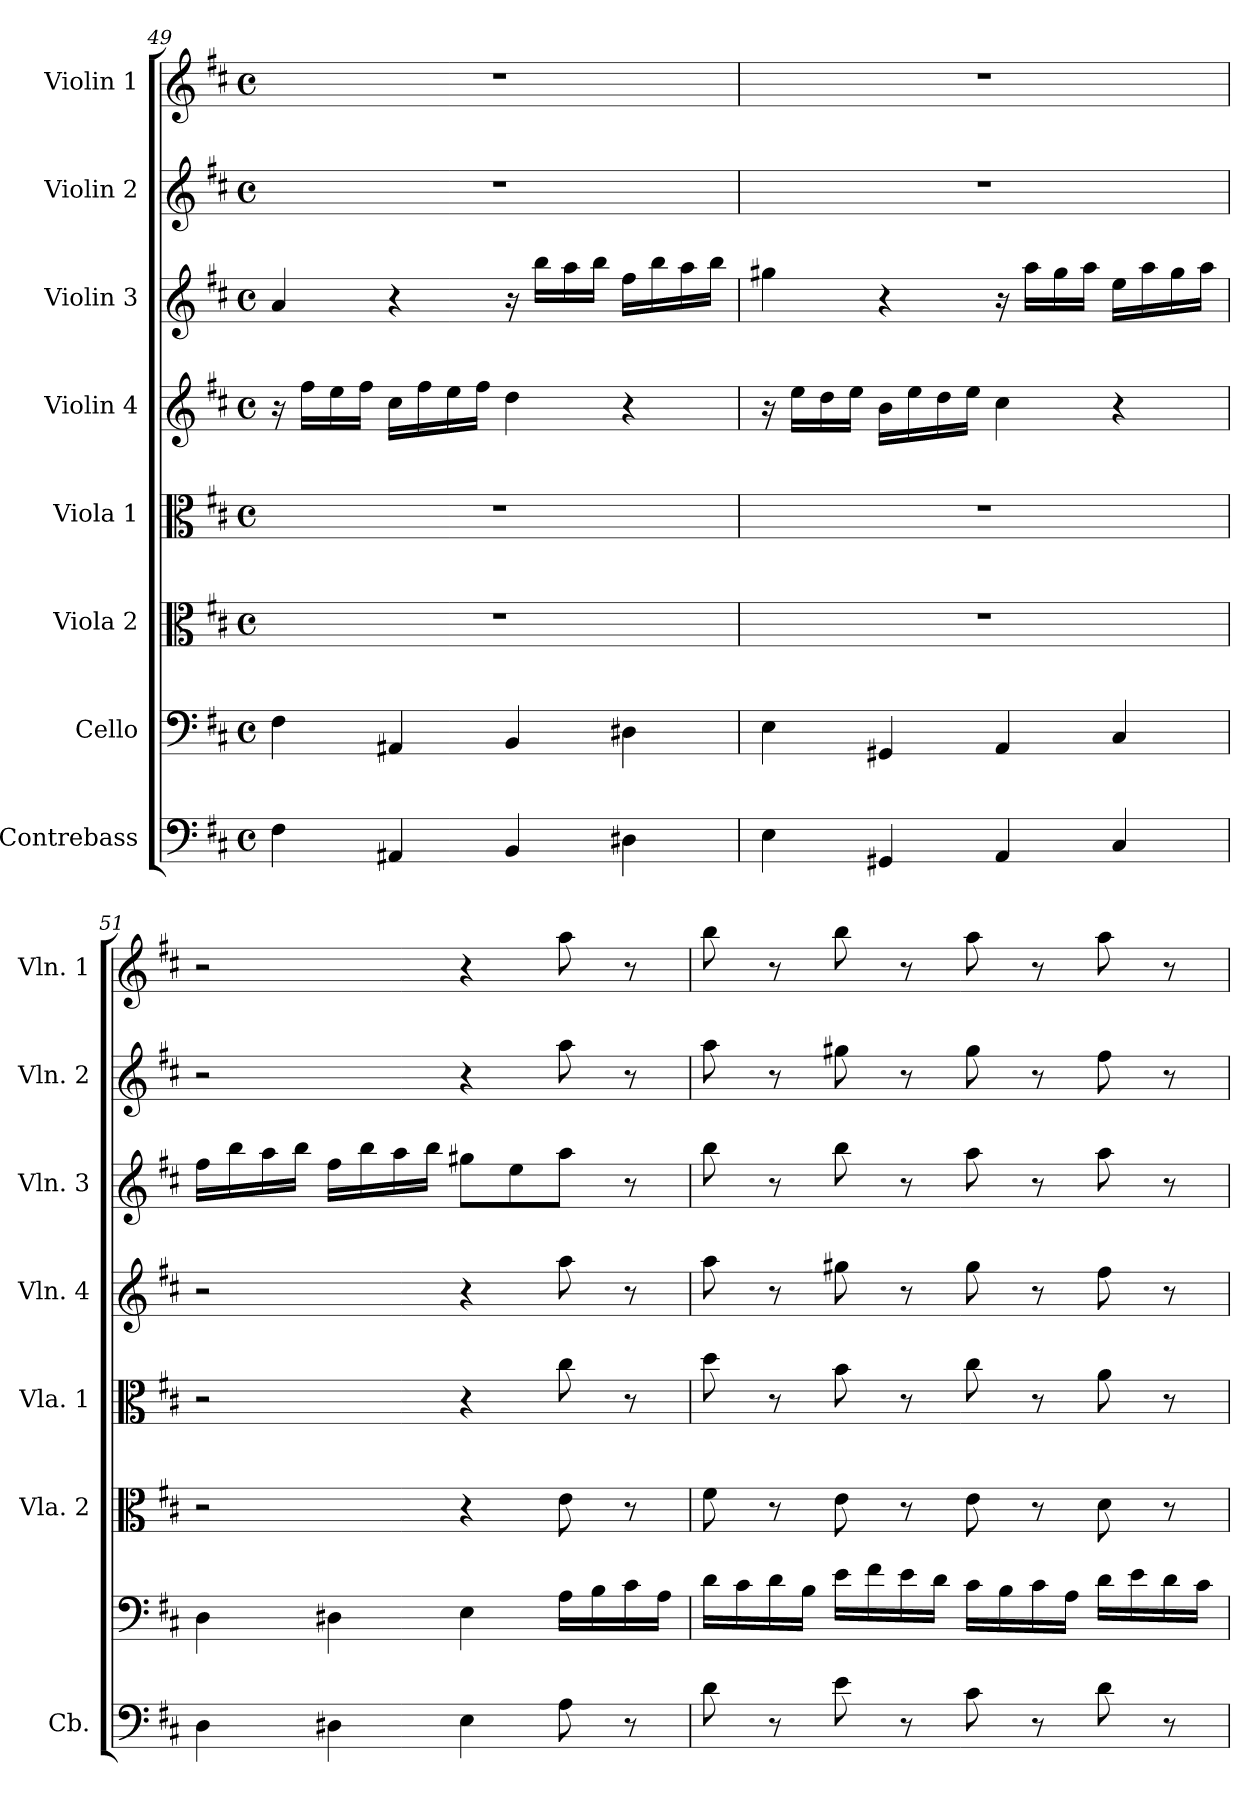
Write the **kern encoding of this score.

**kern	**kern	**kern	**kern	**kern	**kern	**kern	**kern
*part8	*part7	*part6	*part5	*part4	*part3	*part2	*part1
*staff8	*staff7	*staff6	*staff5	*staff4	*staff3	*staff2	*staff1
*I"Contrebass	*I"Cello	*I"Viola 2	*I"Viola 1	*I"Violin 4	*I"Violin 3	*I"Violin 2	*I"Violin 1
*I'Cb.	*	*I'Vla. 2	*I'Vla. 1	*I'Vln. 4	*I'Vln. 3	*I'Vln. 2	*I'Vln. 1
*clefF4	*clefF4	*clefC3	*clefC3	*clefG2	*clefG2	*clefG2	*clefG2
*ITrd7c12	*	*	*	*	*	*	*
*k[f#c#]	*k[f#c#]	*k[f#c#]	*k[f#c#]	*k[f#c#]	*k[f#c#]	*k[f#c#]	*k[f#c#]
*M4/4	*M4/4	*M4/4	*M4/4	*M4/4	*M4/4	*M4/4	*M4/4
*met(c)	*met(c)	*met(c)	*met(c)	*met(c)	*met(c)	*met(c)	*met(c)
=49	=49	=49	=49	=49	=49	=49	=49
4FF#\	4F#\	1r	1r	16r	4a/	1r	1r
.	.	.	.	16ff#\LL	.	.	.
.	.	.	.	16ee\	.	.	.
.	.	.	.	16ff#\JJ	.	.	.
4AAA#X/	4AA#X/	.	.	16cc#\LL	4r	.	.
.	.	.	.	16ff#\	.	.	.
.	.	.	.	16ee\	.	.	.
.	.	.	.	16ff#\JJ	.	.	.
4BBB/	4BB/	.	.	4dd\	16r	.	.
.	.	.	.	.	16bb\LL	.	.
.	.	.	.	.	16aa\	.	.
.	.	.	.	.	16bb\JJ	.	.
4DD#X\	4D#X\	.	.	4r	16ff#\LL	.	.
.	.	.	.	.	16bb\	.	.
.	.	.	.	.	16aa\	.	.
.	.	.	.	.	16bb\JJ	.	.
!!LO:PB:g=z
=50	=50	=50	=50	=50	=50	=50	=50
4EE\	4E\	1r	1r	16r	4gg#X\	1r	1r
.	.	.	.	16ee\LL	.	.	.
.	.	.	.	16dd\	.	.	.
.	.	.	.	16ee\JJ	.	.	.
4GGG#X/	4GG#X/	.	.	16b\LL	4r	.	.
.	.	.	.	16ee\	.	.	.
.	.	.	.	16dd\	.	.	.
.	.	.	.	16ee\JJ	.	.	.
4AAA/	4AA/	.	.	4cc#\	16r	.	.
.	.	.	.	.	16aa\LL	.	.
.	.	.	.	.	16gg#\	.	.
.	.	.	.	.	16aa\JJ	.	.
4CC#/	4C#/	.	.	4r	16ee\LL	.	.
.	.	.	.	.	16aa\	.	.
.	.	.	.	.	16gg#\	.	.
.	.	.	.	.	16aa\JJ	.	.
=51	=51	=51	=51	=51	=51	=51	=51
4DD\	4D\	2r	2r	2r	16ff#\LL	2r	2r
.	.	.	.	.	16bb\	.	.
.	.	.	.	.	16aa\	.	.
.	.	.	.	.	16bb\JJ	.	.
4DD#X\	4D#X\	.	.	.	16ff#\LL	.	.
.	.	.	.	.	16bb\	.	.
.	.	.	.	.	16aa\	.	.
.	.	.	.	.	16bb\JJ	.	.
4EE\	4E\	4r	4r	4r	8gg#X\L	4r	4r
.	.	.	.	.	8ee\	.	.
8AA\	16A\LL	8e\	8cc#\	8aa\	8aa\J	8aa\	8aa\
.	16B\	.	.	.	.	.	.
8r	16c#\	8r	8r	8r	8r	8r	8r
.	16A\JJ	.	.	.	.	.	.
!!LO:PB:g=z
=52	=52	=52	=52	=52	=52	=52	=52
8D\	16d\LL	8f#\	8dd\	8aa\	8bb\	8aa\	8bb\
.	16c#\	.	.	.	.	.	.
8r	16d\	8r	8r	8r	8r	8r	8r
.	16B\JJ	.	.	.	.	.	.
8E\	16e\LL	8e\	8b\	8gg#X\	8bb\	8gg#X\	8bb\
.	16f#\	.	.	.	.	.	.
8r	16e\	8r	8r	8r	8r	8r	8r
.	16d\JJ	.	.	.	.	.	.
8C#\	16c#\LL	8e\	8cc#\	8gg#\	8aa\	8gg#\	8aa\
.	16B\	.	.	.	.	.	.
8r	16c#\	8r	8r	8r	8r	8r	8r
.	16A\JJ	.	.	.	.	.	.
8D\	16d\LL	8d\	8a\	8ff#\	8aa\	8ff#\	8aa\
.	16e\	.	.	.	.	.	.
8r	16d\	8r	8r	8r	8r	8r	8r
.	16c#\JJ	.	.	.	.	.	.
=	=	=	=	=	=	=	=
*-	*-	*-	*-	*-	*-	*-	*-
